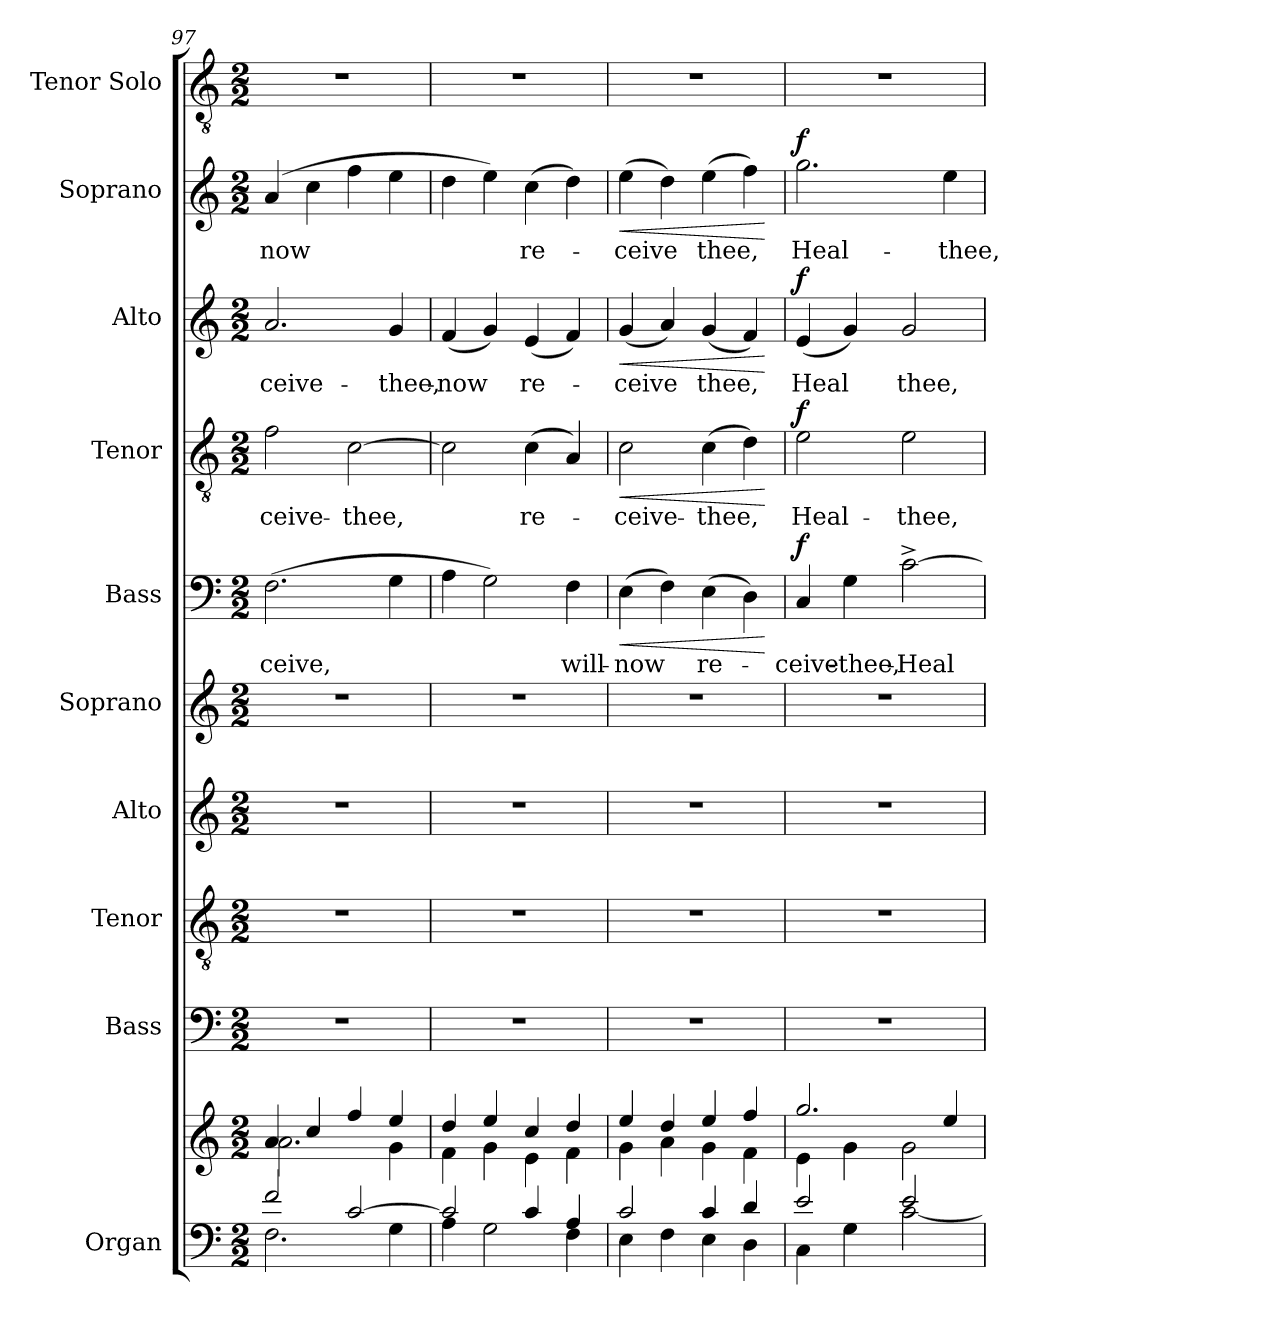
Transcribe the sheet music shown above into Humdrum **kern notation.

**kern	**kern	**kern	**kern	**kern	**kern	**kern	**text	**dynam	**kern	**text	**dynam	**kern	**text	**dynam	**kern	**text	**dynam	**kern
*part10	*part10	*part9	*part8	*part7	*part6	*part5	*part5	*part5	*part4	*part4	*part4	*part3	*part3	*part3	*part2	*part2	*part2	*part1
*staff11	*staff10	*staff9	*staff8	*staff7	*staff6	*staff5	*staff5	*staff5	*staff4	*staff4	*staff4	*staff3	*staff3	*staff3	*staff2	*staff2	*staff2	*staff1
*I"Organ	*	*I"Bass	*I"Tenor	*I"Alto	*I"Soprano	*I"Bass	*	*	*I"Tenor	*	*	*I"Alto	*	*	*I"Soprano	*	*	*I"Tenor Solo
*I'Org.	*	*I'B.	*I'T.	*I'A.	*I'S.	*I'B.	*	*	*I'T.	*	*	*I'A.	*	*	*I'S.	*	*	*I'T. Solo
*clefF4	*clefG2	*clefF4	*clefGv2	*clefG2	*clefG2	*clefF4	*	*	*clefGv2	*	*	*clefG2	*	*	*clefG2	*	*	*clefGv2
*	*	*	*ITrd7c12	*	*	*	*	*	*ITrd7c12	*	*	*	*	*	*	*	*	*ITrd7c12
*k[]	*k[]	*k[]	*k[]	*k[]	*k[]	*k[]	*	*	*k[]	*	*	*k[]	*	*	*k[]	*	*	*k[]
*C:	*C:	*C:	*C:	*C:	*C:	*C:	*	*	*C:	*	*	*C:	*	*	*C:	*	*	*C:
*M2/2	*M2/2	*M2/2	*M2/2	*M2/2	*M2/2	*M2/2	*	*	*M2/2	*	*	*M2/2	*	*	*M2/2	*	*	*M2/2
=97	=97	=97	=97	=97	=97	=97	=97	=97	=97	=97	=97	=97	=97	=97	=97	=97	=97	=97
*^	*^	*	*	*	*	*	*	*	*	*	*	*	*	*	*	*	*	*
!	!	!	!	!	!	!	!	!	!LO:LY:b	!	!	!LO:LY:b	!	!	!LO:LY:b	!	!	!LO:LY:b	!	!
2f/	2.F\	4a/	2.a\	1r	1r	1r	1r	(>2.F\	-ceive,	.	2F\	-ceive-	.	2.a/	-ceive-	.	(4a/	-now	.	1r
.	.	4cc/	.	.	.	.	.	.	.	.	.	.	.	.	.	.	4cc\	.	.	.
!	!	!	!	!	!	!	!	!	!	!	!	!LO:LY:b	!	!	!	!	!	!	!	!
[>2c/	.	4ff/	.	.	.	.	.	.	.	.	[>2C\	-thee,	.	.	.	.	4ff\	.	.	.
!	!	!	!	!	!	!	!	!	!	!	!	!	!	!	!LO:LY:b	!	!	!	!	!
.	4G\	4ee/	4g\	.	.	.	.	4G\	.	.	.	.	.	4g/	-thee,-	.	4ee\	.	.	.
=98	=98	=98	=98	=98	=98	=98	=98	=98	=98	=98	=98	=98	=98	=98	=98	=98	=98	=98	=98	=98
!	!	!	!	!	!	!	!	!	!	!	!	!	!	!	!LO:LY:b	!	!	!	!	!
2c/]	4A\	4dd/	4f\	1r	1r	1r	1r	4A\	.	.	2C\]	.	.	(<4f/	-now	.	4dd\	.	.	1r
.	2G\	4ee/	4g\	.	.	.	.	2G\)	.	.	.	.	.	4g/)	.	.	4ee\)	.	.	.
!	!	!	!	!	!	!	!	!	!	!	!	!LO:LY:b	!	!	!LO:LY:b	!	!	!LO:LY:b	!	!
4c/	.	4cc/	4e\	.	.	.	.	.	.	.	(>4C\	re-	.	(<4e/	re-	.	(>4cc\	re-	.	.
!	!	!	!	!	!	!	!	!	!LO:LY:b	!	!	!	!	!	!	!	!	!	!	!
4A/	4F\	4dd/	4f\	.	.	.	.	4F\	will-	.	4AA/)	.	.	4f/)	.	.	4dd\)	.	.	.
=99	=99	=99	=99	=99	=99	=99	=99	=99	=99	=99	=99	=99	=99	=99	=99	=99	=99	=99	=99	=99
!	!	!	!	!	!	!	!	!	!LO:LY:b	!LO:HP:b	!	!LO:LY:b	!LO:HP:b	!	!LO:LY:b	!LO:HP:b	!	!LO:LY:b	!LO:HP:b	!
2c/	4E\	4ee/	4g\	1r	1r	1r	1r	(>4E\	-now	<	2C\	-ceive-	<	(<4g/	-ceive	<	(>4ee\	-ceive	<	1r
.	4F\	4dd/	4a\	.	.	.	.	4F\)	.	.	.	.	.	4a/)	.	.	4dd\)	.	.	.
!	!	!	!	!	!	!	!	!	!LO:LY:b	!	!	!LO:LY:b	!	!	!LO:LY:b	!	!	!LO:LY:b	!	!
4c/	4E\	4ee/	4g\	.	.	.	.	(>4E\	re-	.	(>4C\	-thee,	.	(<4g/	thee,	.	(>4ee\	thee,	.	.
4d/	4D\	4ff/	4f\	.	.	.	.	4D\)	.	.	4D\)	.	.	4f/)	.	.	4ff\)	.	.	.
*v	*v	*	*	*	*	*	*	*	*	*	*	*	*	*	*	*	*	*	*	*
*	*v	*v	*	*	*	*	*	*	*	*	*	*	*	*	*	*	*	*	*
.	.	.	.	.	.	.	.	[	.	.	[	.	.	[	.	.	[	.
=100	=100	=100	=100	=100	=100	=100	=100	=100	=100	=100	=100	=100	=100	=100	=100	=100	=100	=100
*^	*^	*	*	*	*	*	*	*	*	*	*	*	*	*	*	*	*	*
!	!	!	!	!	!	!	!	!	!LO:LY:b	!LO:DY:a	!	!LO:LY:b	!LO:DY:a	!	!LO:LY:b	!LO:DY:a	!	!LO:LY:b	!LO:DY:a	!
2e/	4C\	2.gg/	4e\	1r	1r	1r	1r	4C/	-ceive-	f	2E\	Heal-	f	(<4e/	Heal	f	2.gg\	Heal-	f	1r
!	!	!	!	!	!	!	!	!	!LO:LY:b	!	!	!	!	!	!	!	!	!	!	!
.	4G\	.	4g\	.	.	.	.	4G\	-thee,-	.	.	.	.	4g/)	.	.	.	.	.	.
!	!	!	!	!	!	!	!	!	!LO:LY:b	!	!	!LO:LY:b	!	!	!LO:LY:b	!	!	!	!	!
2e/	[<2c\	.	2g\	.	.	.	.	[>2c^>\	-Heal	.	2E\	-thee,-	.	2g/	thee,-	.	.	.	.	.
!	!	!	!	!	!	!	!	!	!	!	!	!	!	!	!	!	!	!LO:LY:b	!	!
.	.	4ee/	.	.	.	.	.	.	.	.	.	.	.	.	.	.	4ee\	-thee,-	.	.
*v	*v	*	*	*	*	*	*	*	*	*	*	*	*	*	*	*	*	*	*	*
*	*v	*v	*	*	*	*	*	*	*	*	*	*	*	*	*	*	*	*	*
=	=	=	=	=	=	=	=	=	=	=	=	=	=	=	=	=	=	=
*-	*-	*-	*-	*-	*-	*-	*-	*-	*-	*-	*-	*-	*-	*-	*-	*-	*-	*-
